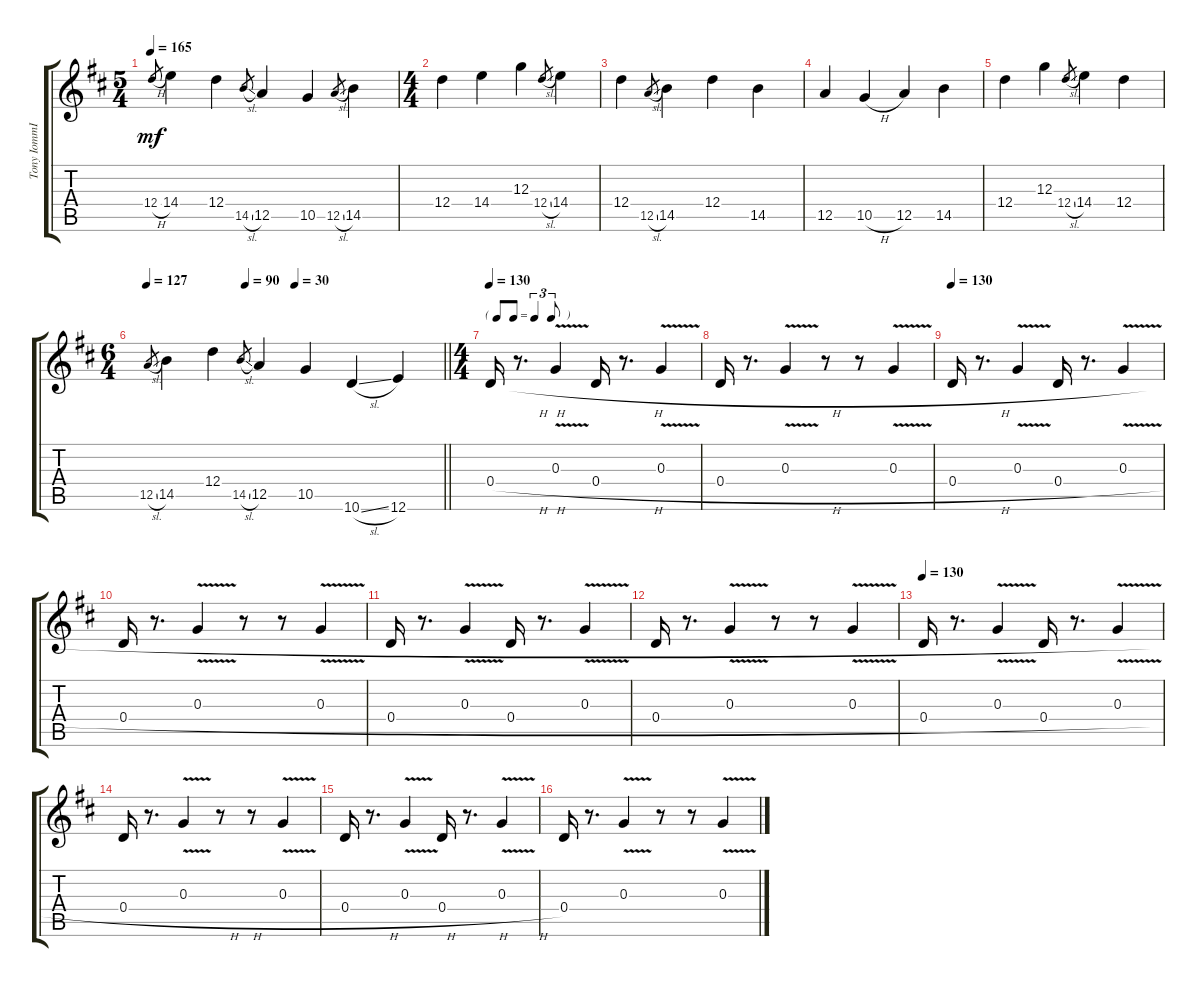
\track ("Tony IommI Acoustic" "Tony IommI") {instrument acousticguitarnylon}
\staff {score tabs}
\tuning (E4 B3 G3 D3 A2 E2) {hide}
\ts (5 4)
\tempo 165
\clef g2
\ks d
12.4{h}.8{gr dy mf} 14.4.4 12.4.4 14.5{sl}.8{gr} 12.5.4 10.5.4 12.5{sl}.8{gr} 14.5.4 |
\ts (4 4)
12.4.4 14.4.4 12.3.4 12.4{sl}.8{gr} 14.4.4 |
12.4.4 12.5{sl}.8{gr} 14.5.4 12.4.4 14.5.4 |
12.5.4 10.5{h}.4 12.5.4 14.5.4 |
12.4.4 12.3.4 12.4{sl}.8{gr} 14.4.4 12.4.4 |
\ts (6 4)
\tempo (30 0.5)
\tempo 127
\tempo (90 0.3333333333333333)
\barLineRight lightlight
12.5{sl}.8{gr} 14.5.4 12.4.4 14.5{sl}.8{gr} 12.5.4 10.5.4 10.6{sl}.4 12.6.4 |
\ts (4 4)
\tf triplet8th
\tempo 130
0.4{h}.16 r.8{d} 0.3{v}.4 0.4{h}.16 r.8{d} 0.3{v}.4 |
0.4{h}.16 r.8{d} 0.3{v}.4 r.8 r.8 0.3{v}.4 |
\tempo 130
0.4{h}.16 r.8{d} 0.3{v}.4 0.4{h}.16 r.8{d} 0.3{v}.4 |
0.4{h}.16 r.8{d} 0.3{v}.4 r.8 r.8 0.3{v}.4 |
0.4{h}.16 r.8{d} 0.3{v}.4 0.4{h}.16 r.8{d} 0.3{v}.4 |
0.4{h}.16 r.8{d} 0.3{v}.4 r.8 r.8 0.3{v}.4 |
\tempo 130
0.4{h}.16 r.8{d} 0.3{v}.4 0.4{h}.16 r.8{d} 0.3{v}.4 |
0.4{h}.16 r.8{d} 0.3{v}.4 r.8 r.8 0.3{v}.4 |
0.4{h}.16 r.8{d} 0.3{v}.4 0.4{h}.16 r.8{d} 0.3{v}.4 |
0.4{h}.16 r.8{d} 0.3{v}.4 r.8 r.8 0.3{v}.4
